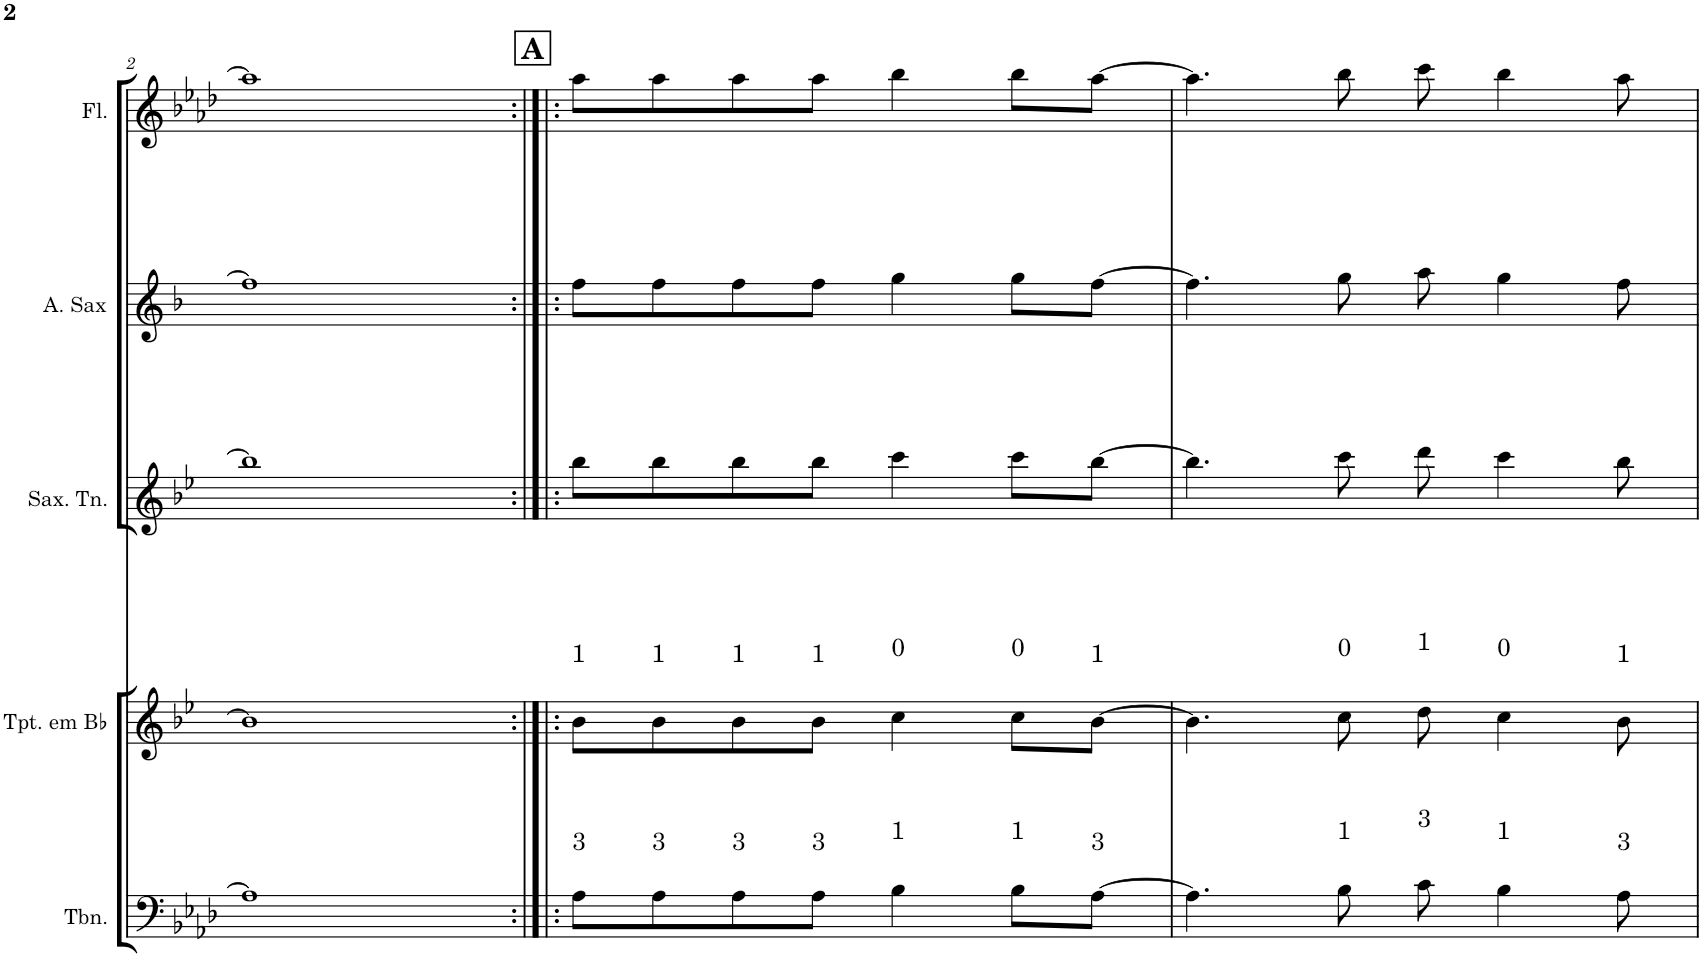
**kern	**kern	**kern	**kern	**kern
*part5	*part4	*part3	*part2	*part1
*staff5	*staff4	*staff3	*staff2	*staff1
*I"Trombone	*I"Trompete em Bb	*I"Saxofone Tenor	*I"Saxofone Alto	*I"Flauta Transversal
*I'Tbn.	*I'Tpt. em Bb	*I'Sax. Tn.	*	*I'Fl.
!!LO:PB:g=z
*clefF4	*clefG2	*clefG2	*clefG2	*clefG2
*	*Trd1c2	*Trd8c14	*Trd5c9	*
*k[b-e-a-d-]	*k[b-e-]	*k[b-e-]	*k[b-]	*k[b-e-a-d-]
*M4/4	*M4/4	*M4/4	*M4/4	*M4/4
=2	=2	=2	=2	=2
1A-]	1b-]	1bb-]	1ff]	1aa-]
!!LO:REH:place=s1:a:B:cj:fs=14:t=A
=3:|!|:	=3:|!|:	=3:|!|:	=3:|!|:	=3:|!|:
8A-\L	8b-\L	8bb-\L	8ff\L	8aa-\L
8A-\	8b-\	8bb-\	8ff\	8aa-\
8A-\	8b-\	8bb-\	8ff\	8aa-\
8A-\J	8b-\J	8bb-\J	8ff\J	8aa-\J
4B-\	4cc\	4ccc\	4gg\	4bb-\
8B-\L	8cc\L	8ccc\L	8gg\L	8bb-\L
[8A-\J	[8b-\J	[8bb-\J	[8ff\J	[8aa-\J
=4	=4	=4	=4	=4
4.A-\]	4.b-\]	4.bb-\]	4.ff\]	4.aa-\]
8B-\	8cc\	8ccc\	8gg\	8bb-\
8c\	8dd\	8ddd\	8aa\	8ccc\
4B-\	4cc\	4ccc\	4gg\	4bb-\
8A-\	8b-\	8bb-\	8ff\	8aa-\
=	=	=	=	=
*-	*-	*-	*-	*-
